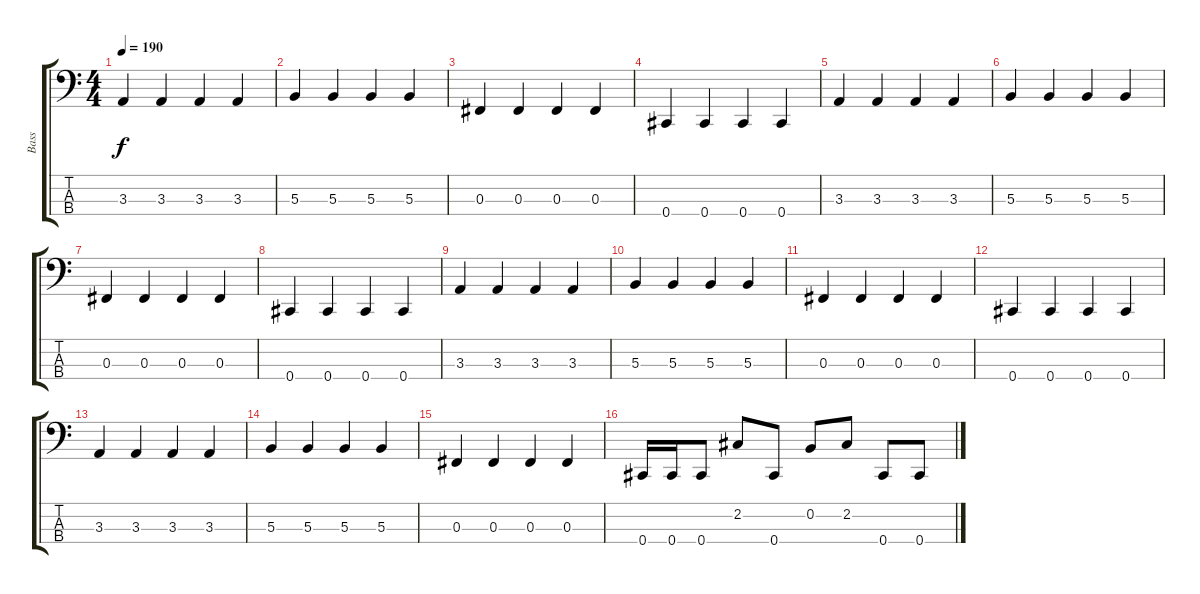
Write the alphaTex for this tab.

\track ("Bass" "Bass") {instrument electricbassfinger}
\staff {score tabs}
\tuning (E2 B1 Gb1 Db1) {hide}
\ts (4 4)
\tempo 190
\clef f4
\ks c
3.3.4{dy f} 3.3.4 3.3.4 3.3.4 |
5.3.4 5.3.4 5.3.4 5.3.4 |
0.3.4 0.3.4 0.3.4 0.3.4 |
0.4.4 0.4.4 0.4.4 0.4.4 |
3.3.4 3.3.4 3.3.4 3.3.4 |
5.3.4 5.3.4 5.3.4 5.3.4 |
0.3.4 0.3.4 0.3.4 0.3.4 |
0.4.4 0.4.4 0.4.4 0.4.4 |
3.3.4 3.3.4 3.3.4 3.3.4 |
5.3.4 5.3.4 5.3.4 5.3.4 |
0.3.4 0.3.4 0.3.4 0.3.4 |
0.4.4 0.4.4 0.4.4 0.4.4 |
3.3.4 3.3.4 3.3.4 3.3.4 |
5.3.4 5.3.4 5.3.4 5.3.4 |
0.3.4 0.3.4 0.3.4 0.3.4 |
0.4.16 0.4.16 0.4.8 2.2.8 0.4.8 0.2.8 2.2.8 0.4.8 0.4.8
